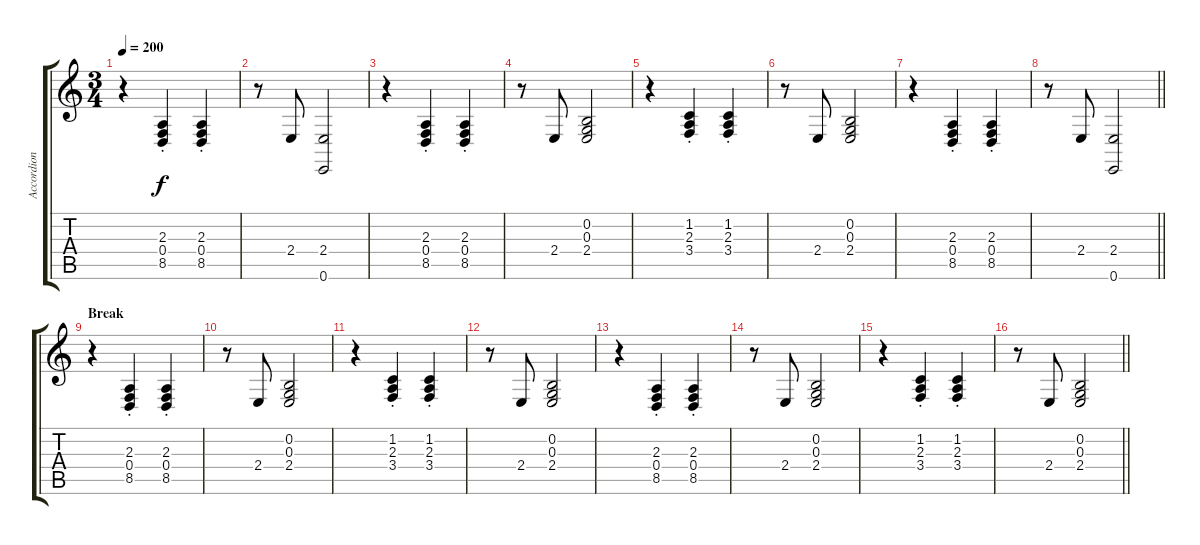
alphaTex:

\track ("Accordion (Rhythm)" "Accordion ") {instrument accordion}
\staff {score tabs}
\tuning (E4 B3 G3 D3 A2 E2) {hide}
\ts (3 4)
\tempo 200
\clef g2
\ks c
r.4{dy f} (2.3{st} 0.4{st} 8.5{st}).4 (2.3{st} 0.4{st} 8.5{st}).4 |
r.8 2.4.8 (2.4 0.6).2 |
r.4 (2.3{st} 0.4{st} 8.5{st}).4 (2.3{st} 0.4{st} 8.5{st}).4 |
r.8 2.4.8 (0.2 0.3 2.4).2 |
r.4 (1.2{st} 2.3{st} 3.4{st}).4 (1.2{st} 2.3{st} 3.4{st}).4 |
r.8 2.4.8 (0.2 0.3 2.4).2 |
r.4 (2.3{st} 0.4{st} 8.5{st}).4 (2.3{st} 0.4{st} 8.5{st}).4 |
\barLineRight lightlight
r.8 2.4.8 (2.4 0.6).2 |
\section ("" "Break")
r.4 (2.3{st} 0.4{st} 8.5{st}).4 (2.3{st} 0.4{st} 8.5{st}).4 |
r.8 2.4.8 (0.2 0.3 2.4).2 |
r.4 (1.2{st} 2.3{st} 3.4{st}).4 (1.2{st} 2.3{st} 3.4{st}).4 |
r.8 2.4.8 (0.2 0.3 2.4).2 |
r.4 (2.3{st} 0.4{st} 8.5{st}).4 (2.3{st} 0.4{st} 8.5{st}).4 |
r.8 2.4.8 (0.2 0.3 2.4).2 |
r.4 (1.2{st} 2.3{st} 3.4{st}).4 (1.2{st} 2.3{st} 3.4{st}).4 |
\barLineRight lightlight
r.8 2.4.8 (0.2 0.3 2.4).2
